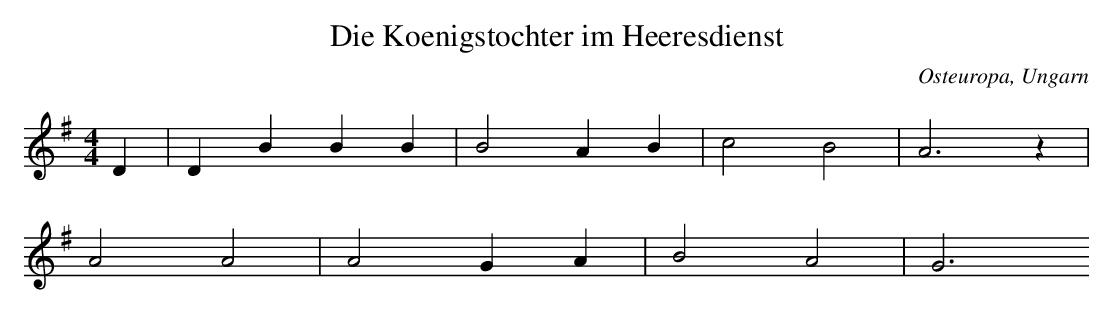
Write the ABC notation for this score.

X:1
T: Die Koenigstochter im Heeresdienst
O: Osteuropa, Ungarn
M: 4/4
L: 1/4
K: G
D | DBBB | B2AB | c2B2 | A3z |
A2A2 | A2GA | B2A2 | G3
